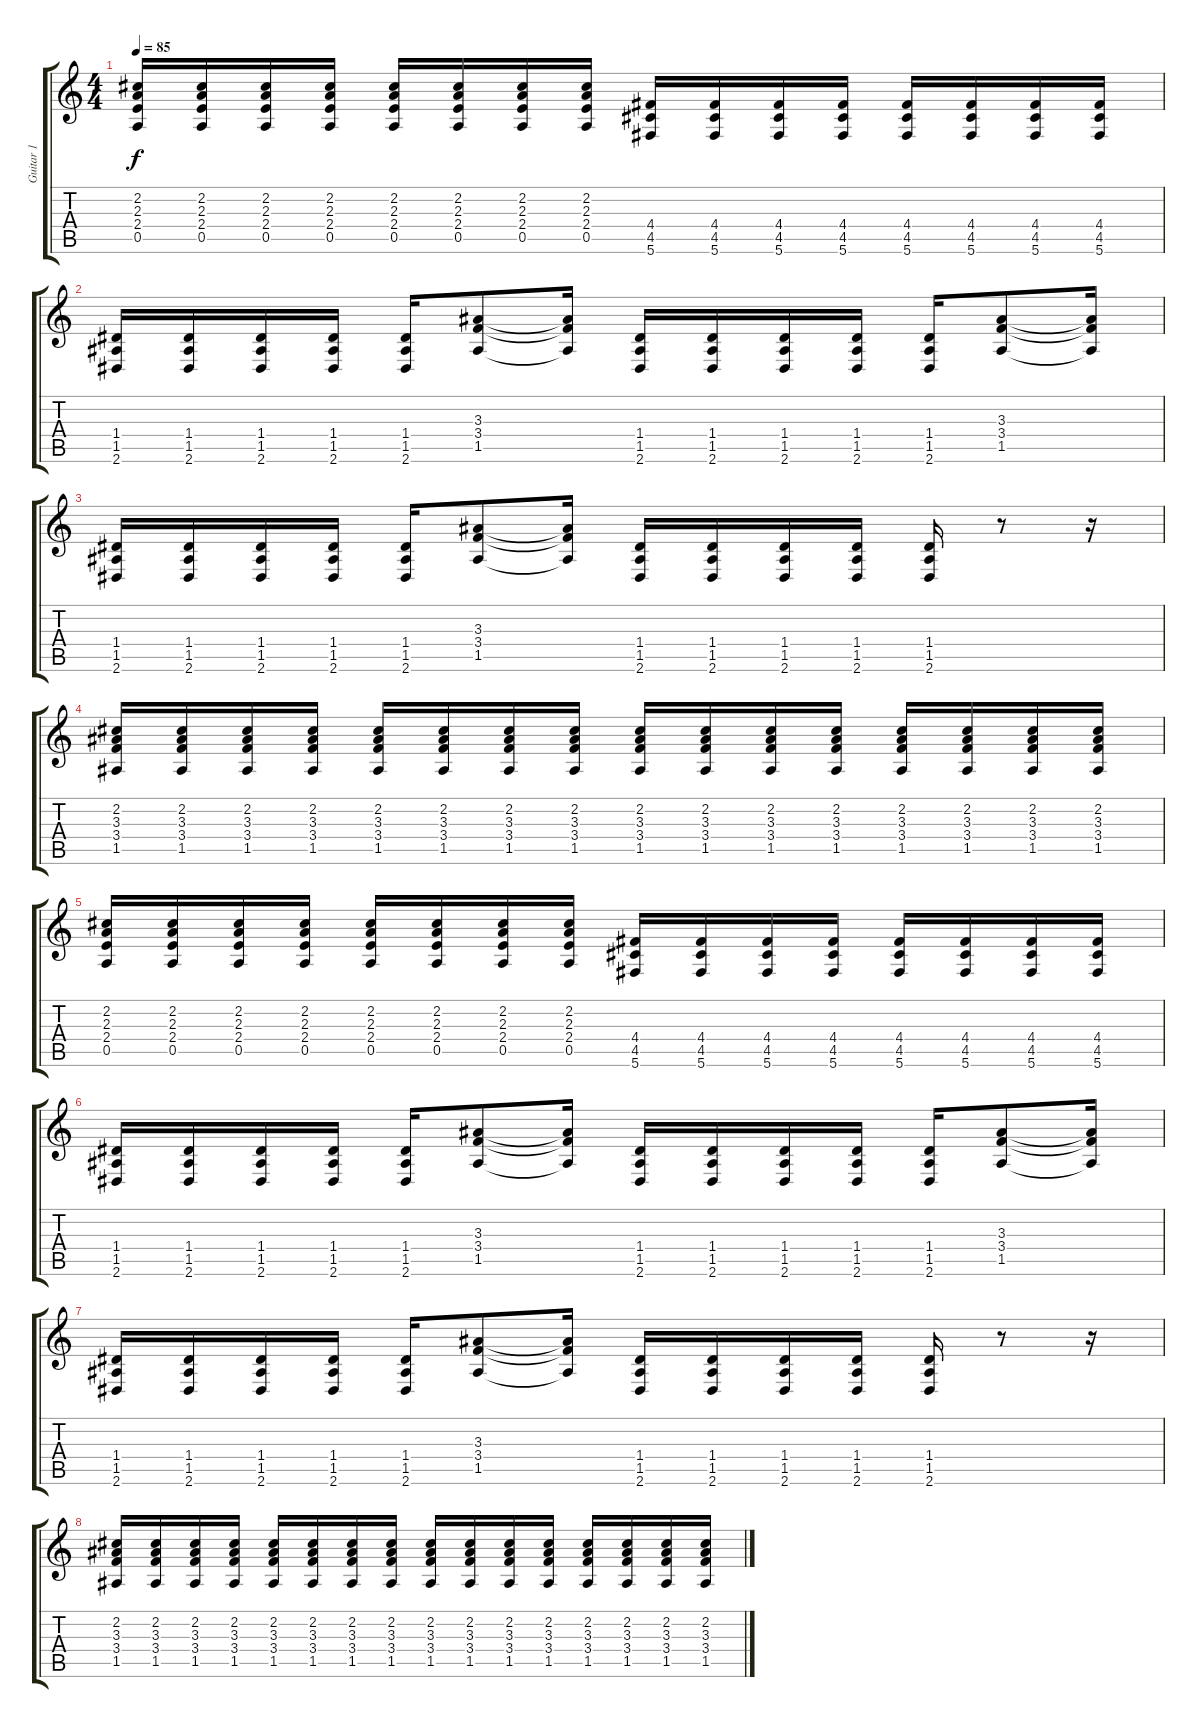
\track ("Guitar 1" "Guitar 1") {instrument distortionguitar}
\staff {score tabs}
\tuning (E4 B3 G3 D3 A2 Db2) {hide}
\ts (4 4)
\tempo 85
\clef g2
\ks c
(2.2 2.3 2.4 0.5).16{dy f} (2.2 2.3 2.4 0.5).16 (2.2 2.3 2.4 0.5).16 (2.2 2.3 2.4 0.5).16 (2.2 2.3 2.4 0.5).16 (2.2 2.3 2.4 0.5).16 (2.2 2.3 2.4 0.5).16 (2.2 2.3 2.4 0.5).16 (4.4 4.5 5.6).16 (4.4 4.5 5.6).16 (4.4 4.5 5.6).16 (4.4 4.5 5.6).16 (4.4 4.5 5.6).16 (4.4 4.5 5.6).16 (4.4 4.5 5.6).16 (4.4 4.5 5.6).16 |
(1.4 1.5 2.6).16 (1.4 1.5 2.6).16 (1.4 1.5 2.6).16 (1.4 1.5 2.6).16 (1.4 1.5 2.6).16 (3.3 3.4 1.5).8 (3.3{t} 3.4{t} 1.5{t}).16 (1.4 1.5 2.6).16 (1.4 1.5 2.6).16 (1.4 1.5 2.6).16 (1.4 1.5 2.6).16 (1.4 1.5 2.6).16 (3.3 3.4 1.5).8 (3.3{t} 3.4{t} 1.5{t}).16 |
(1.4 1.5 2.6).16 (1.4 1.5 2.6).16 (1.4 1.5 2.6).16 (1.4 1.5 2.6).16 (1.4 1.5 2.6).16 (3.3 3.4 1.5).8 (3.3{t} 3.4{t} 1.5{t}).16 (1.4 1.5 2.6).16 (1.4 1.5 2.6).16 (1.4 1.5 2.6).16 (1.4 1.5 2.6).16 (1.4 1.5 2.6).16 r.8 r.16 |
(2.2 3.3 3.4 1.5).16{instrument distortionguitar} (2.2 3.3 3.4 1.5).16 (2.2 3.3 3.4 1.5).16 (2.2 3.3 3.4 1.5).16 (2.2 3.3 3.4 1.5).16 (2.2 3.3 3.4 1.5).16 (2.2 3.3 3.4 1.5).16 (2.2 3.3 3.4 1.5).16 (2.2 3.3 3.4 1.5).16 (2.2 3.3 3.4 1.5).16 (2.2 3.3 3.4 1.5).16 (2.2 3.3 3.4 1.5).16 (2.2 3.3 3.4 1.5).16 (2.2 3.3 3.4 1.5).16 (2.2 3.3 3.4 1.5).16 (2.2 3.3 3.4 1.5).16 |
(2.2 2.3 2.4 0.5).16 (2.2 2.3 2.4 0.5).16 (2.2 2.3 2.4 0.5).16 (2.2 2.3 2.4 0.5).16 (2.2 2.3 2.4 0.5).16 (2.2 2.3 2.4 0.5).16 (2.2 2.3 2.4 0.5).16 (2.2 2.3 2.4 0.5).16 (4.4 4.5 5.6).16 (4.4 4.5 5.6).16 (4.4 4.5 5.6).16 (4.4 4.5 5.6).16 (4.4 4.5 5.6).16 (4.4 4.5 5.6).16 (4.4 4.5 5.6).16 (4.4 4.5 5.6).16 |
(1.4 1.5 2.6).16 (1.4 1.5 2.6).16 (1.4 1.5 2.6).16 (1.4 1.5 2.6).16 (1.4 1.5 2.6).16 (3.3 3.4 1.5).8 (3.3{t} 3.4{t} 1.5{t}).16 (1.4 1.5 2.6).16 (1.4 1.5 2.6).16 (1.4 1.5 2.6).16 (1.4 1.5 2.6).16 (1.4 1.5 2.6).16 (3.3 3.4 1.5).8 (3.3{t} 3.4{t} 1.5{t}).16 |
(1.4 1.5 2.6).16 (1.4 1.5 2.6).16 (1.4 1.5 2.6).16 (1.4 1.5 2.6).16 (1.4 1.5 2.6).16 (3.3 3.4 1.5).8 (3.3{t} 3.4{t} 1.5{t}).16 (1.4 1.5 2.6).16 (1.4 1.5 2.6).16 (1.4 1.5 2.6).16 (1.4 1.5 2.6).16 (1.4 1.5 2.6).16 r.8 r.16 |
(2.2 3.3 3.4 1.5).16{instrument distortionguitar} (2.2 3.3 3.4 1.5).16 (2.2 3.3 3.4 1.5).16 (2.2 3.3 3.4 1.5).16 (2.2 3.3 3.4 1.5).16 (2.2 3.3 3.4 1.5).16 (2.2 3.3 3.4 1.5).16 (2.2 3.3 3.4 1.5).16 (2.2 3.3 3.4 1.5).16 (2.2 3.3 3.4 1.5).16 (2.2 3.3 3.4 1.5).16 (2.2 3.3 3.4 1.5).16 (2.2 3.3 3.4 1.5).16 (2.2 3.3 3.4 1.5).16 (2.2 3.3 3.4 1.5).16 (2.2 3.3 3.4 1.5).16
